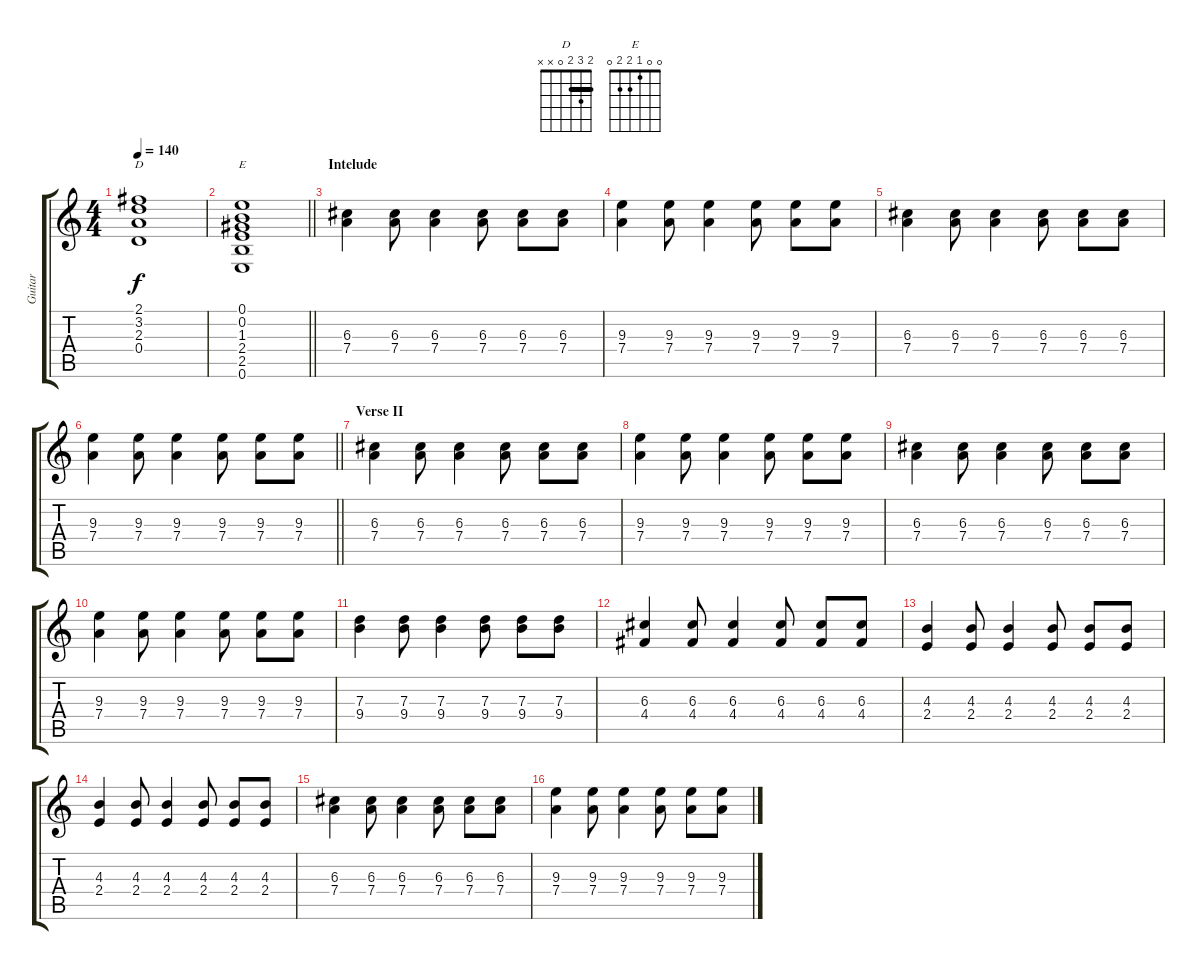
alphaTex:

\track ("Guitar" "Guitar") {instrument overdrivenguitar}
\staff {score tabs}
\tuning (E4 B3 G3 D3 A2 E2) {hide}
\chord ("D" 2 3 2 0 x x) {barre 2}
\chord ("E" 0 0 1 2 2 0)
\ts (4 4)
\tempo 140
\clef g2
\ks c
(2.1 3.2 2.3 0.4).1{ch "D" dy f} |
\barLineRight lightlight
(0.1 0.2 1.3 2.4 2.5 0.6).1{ch "E"} |
\section ("" "Intelude")
(6.3 7.4).4 (6.3 7.4).8 (6.3 7.4).4 (6.3 7.4).8 (6.3 7.4).8 (6.3 7.4).8 |
(9.3 7.4).4 (9.3 7.4).8 (9.3 7.4).4 (9.3 7.4).8 (9.3 7.4).8 (9.3 7.4).8 |
(6.3 7.4).4 (6.3 7.4).8 (6.3 7.4).4 (6.3 7.4).8 (6.3 7.4).8 (6.3 7.4).8 |
\barLineRight lightlight
(9.3 7.4).4 (9.3 7.4).8 (9.3 7.4).4 (9.3 7.4).8 (9.3 7.4).8 (9.3 7.4).8 |
\section ("" "Verse II")
(6.3 7.4).4 (6.3 7.4).8 (6.3 7.4).4 (6.3 7.4).8 (6.3 7.4).8 (6.3 7.4).8 |
(9.3 7.4).4 (9.3 7.4).8 (9.3 7.4).4 (9.3 7.4).8 (9.3 7.4).8 (9.3 7.4).8 |
(6.3 7.4).4 (6.3 7.4).8 (6.3 7.4).4 (6.3 7.4).8 (6.3 7.4).8 (6.3 7.4).8 |
(9.3 7.4).4 (9.3 7.4).8 (9.3 7.4).4 (9.3 7.4).8 (9.3 7.4).8 (9.3 7.4).8 |
(7.3 9.4).4 (7.3 9.4).8 (7.3 9.4).4 (7.3 9.4).8 (7.3 9.4).8 (7.3 9.4).8 |
(6.3 4.4).4 (6.3 4.4).8 (6.3 4.4).4 (6.3 4.4).8 (6.3 4.4).8 (6.3 4.4).8 |
(4.3 2.4).4 (4.3 2.4).8 (4.3 2.4).4 (4.3 2.4).8 (4.3 2.4).8 (4.3 2.4).8 |
(4.3 2.4).4 (4.3 2.4).8 (4.3 2.4).4 (4.3 2.4).8 (4.3 2.4).8 (4.3 2.4).8 |
(6.3 7.4).4 (6.3 7.4).8 (6.3 7.4).4 (6.3 7.4).8 (6.3 7.4).8 (6.3 7.4).8 |
(9.3 7.4).4 (9.3 7.4).8 (9.3 7.4).4 (9.3 7.4).8 (9.3 7.4).8 (9.3 7.4).8
